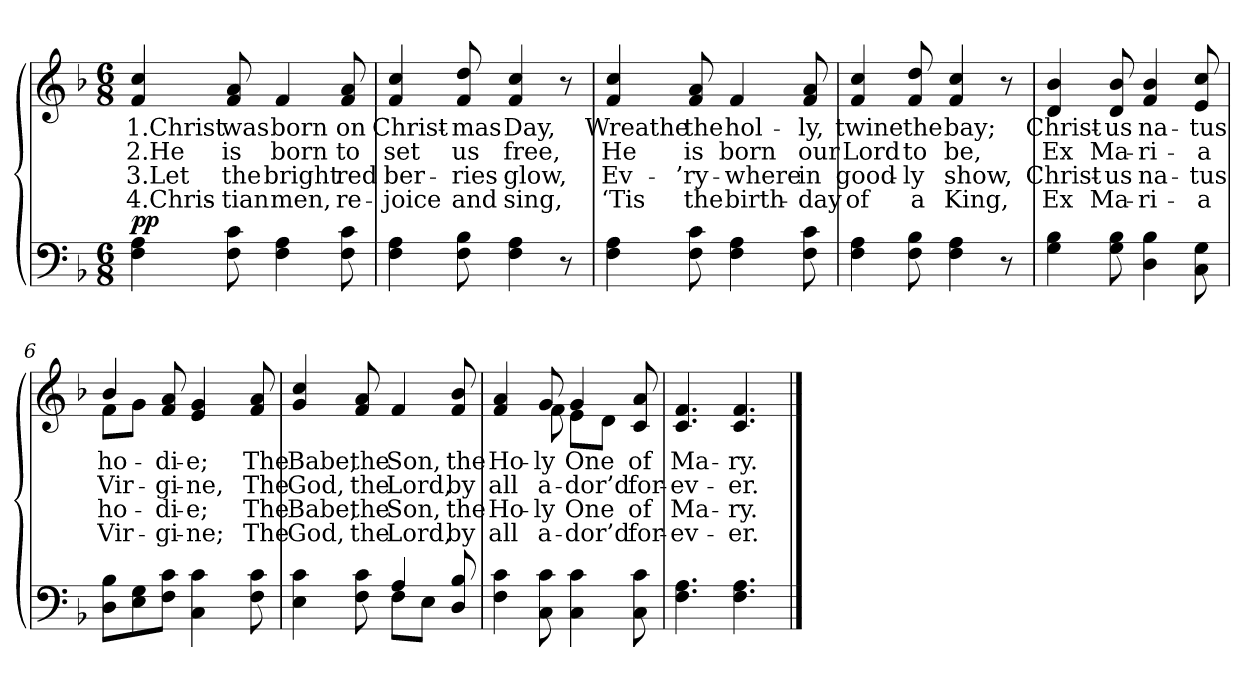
**kern	**kern	**text	**text	**text	**text	**dynam
*part1	*part1	*part1	*part1	*part1	*part1	*part1
*staff2	*staff1	*staff1	*staff1	*staff1	*staff1	*staff1/2
*clefF4	*clefG2	*	*	*	*	*
*k[b-]	*k[b-]	*	*	*	*	*
*F:	*F:	*	*	*	*	*
*M6/8	*M6/8	*	*	*	*	*
=1	=1	=1	=1	=1	=1	=1
!	!	!	!	!	!	!LO:DY:a=2
!	!	!	!	!	!	!LO:DY:n=1:a
4F\ 4A\	4f/ 4cc/	1.Christ	2.He	3.Let	4.Chris-	p p
8F\ 8c\	8f/ 8a/	was	is	the	-tian	.
4F\ 4A\	4f/	born	born	bright	men,	.
8F\ 8c\	8f/ 8a/	on	to	red	re-	.
=2	=2	=2	=2	=2	=2	=2
4F\ 4A\	4f/ 4cc/	Christ-	set	ber-	-joice	.
8F\ 8B-\	8f/ 8dd/	-mas	us	-ries	and	.
4F\ 4A\	4f/ 4cc/	Day,	free,	glow,	sing,	.
8r	8r	.	.	.	.	.
=3	=3	=3	=3	=3	=3	=3
4F\ 4A\	4f/ 4cc/	Wreathe	He	Ev-	‘Tis	.
8F\ 8c\	8f/ 8a/	the	is	-’ry-	the	.
4F\ 4A\	4f/	hol-	born	-where	birth-	.
8F\ 8c\	8f/ 8a/	-ly,	our	in	-day	.
=4	=4	=4	=4	=4	=4	=4
4F\ 4A\	4f/ 4cc/	twine	Lord	good-	of	.
8F\ 8B-\	8f/ 8dd/	the	to	-ly	a	.
4F\ 4A\	4f/ 4cc/	bay;	be,	show,	King,	.
8r	8r	.	.	.	.	.
!!LO:LB:g=z
=5	=5	=5	=5	=5	=5	=5
4G\ 4B-\	4d/ 4b-/	Christ-	Ex	Christ-	Ex	.
8G\ 8B-\	8d/ 8b-/	-us	Ma-	-us	Ma-	.
4D\ 4B-\	4f/ 4b-/	na-	-ri-	na-	-ri-	.
8C\ 8G\	8e/ 8cc/	-tus	-a	-tus	-a	.
=6	=6	=6	=6	=6	=6	=6
*	*^	*	*	*	*	*
8D\ 8B-\L	4b-/	8f\L	ho-	Vir-	ho-	Vir-	.
8E\ 8G\	.	8g\J	.	.	.	.	.
8F\ 8c\J	8f/ 8a/	8ryy	-di-	-gi-	-di-	-gi-	.
4C\ 4c\	4e/ 4g/	8ryy	-e;	-ne,	-e;	-ne;	.
.	.	8ryy	.	.	.	.	.
8F\ 8c\	8f/ 8a/	8ryy	The	The	The	The	.
*	*v	*v	*	*	*	*	*
=7	=7	=7	=7	=7	=7	=7
*^	*	*	*	*	*	*
4E\ 4c\	4ryy	4g/ 4cc/	Babe,	God,	Babe,	God,	.
8F\ 8c\	8ryy	8f/ 8a/	the	the	the	the	.
4A/	8F\L	4f/	Son,	Lord,	Son,	Lord,	.
.	8E\J	.	.	.	.	.	.
8D/ 8B-/	8ryy	8f/ 8b-/	the	by	the	by	.
*v	*v	*	*	*	*	*	*
=8	=8	=8	=8	=8	=8	=8
*	*^	*	*	*	*	*
4F\ 4c\	4f/ 4a/	4ryy	Ho-	all	Ho-	all	.
8C\ 8c\	8g/	8f\	-ly	a-	-ly	a-	.
4C\ 4c\	4g/	8e\L	One	-dor’d	One	-dor’d	.
.	.	8d\J	.	.	.	.	.
8C\ 8c\	8c/ 8a/	8ryy	of	for-	of	for-	.
*	*v	*v	*	*	*	*	*
=9	=9	=9	=9	=9	=9	=9
4.F\ 4.A\	4.c/ 4.f/	Ma-	-ev-	Ma-	-ev-	.
4.F\ 4.A\	4.c/ 4.f/	-ry.	-er.	-ry.	-er.	.
==	==	==	==	==	==	==
*-	*-	*-	*-	*-	*-	*-
